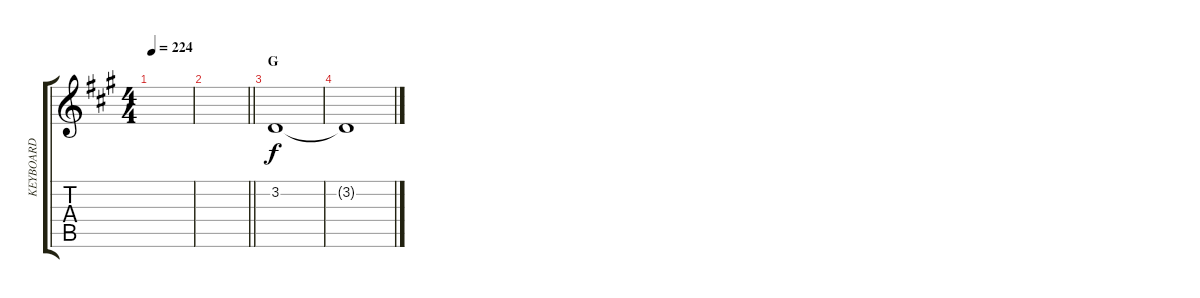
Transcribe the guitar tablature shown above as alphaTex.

\track ("KEYBOARD" "KEYBOARD") {instrument stringensemble1}
\staff {score tabs}
\tuning (E4 B3 G3 D3 A2 E2) {hide}
\ts (4 4)
\tempo 224
\clef g2
\ks a
|
\barLineRight lightlight
|
\section ("" "G")
3.2.1 |
3.2{t}.1
